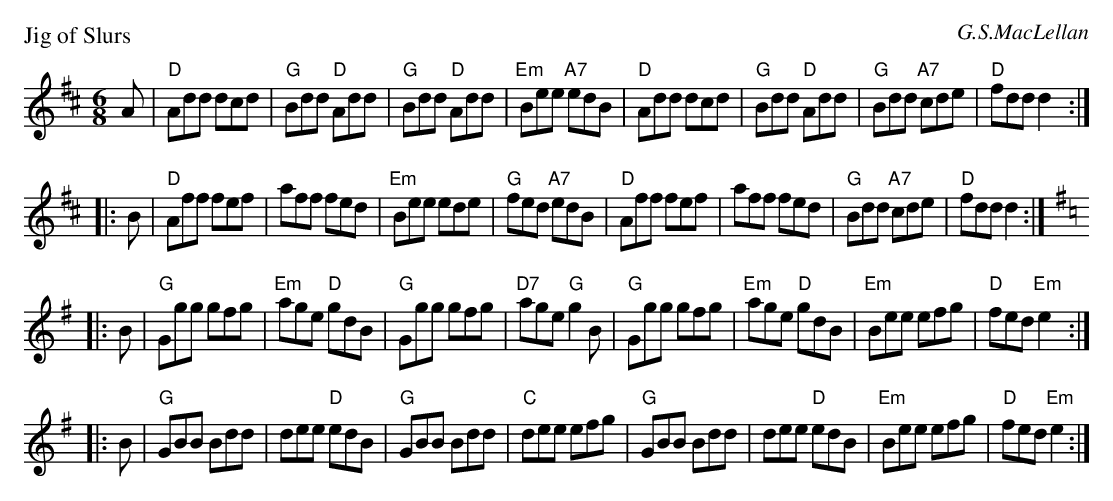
X:1
P: Jig of Slurs
C: G.S.MacLellan
M: 6/8
L: 1/8
K: D
   A \
| "D"Add dcd | "G"Bdd "D"Add | "G"Bdd "D"Add | "Em"Bee "A7"edB \
| "D"Add dcd | "G"Bdd "D"Add | "G"Bdd "A7"cde | "D"fdd d2 :|
|: B \
| "D"Aff fef | aff fed | "Em"Bee ede | "G"fed "A7"edB \
| "D"Aff fef | aff fed | "G"Bdd "A7"cde | "D"fdd d2 :| [K:G]
|: B \
| "G"Ggg gfg | "Em"age "D"gdB | "G"Ggg gfg | "D7"age "G"g2B \
| "G"Ggg gfg | "Em"age "D"gdB | "Em"Bee efg | "D"fed "Em"e2 :|
|: B \
| "G"GBB Bdd | dee "D"edB | "G"GBB Bdd | "C"dee efg \
| "G"GBB Bdd | dee "D"edB | "Em"Bee efg | "D"fed "Em"e2 :|
